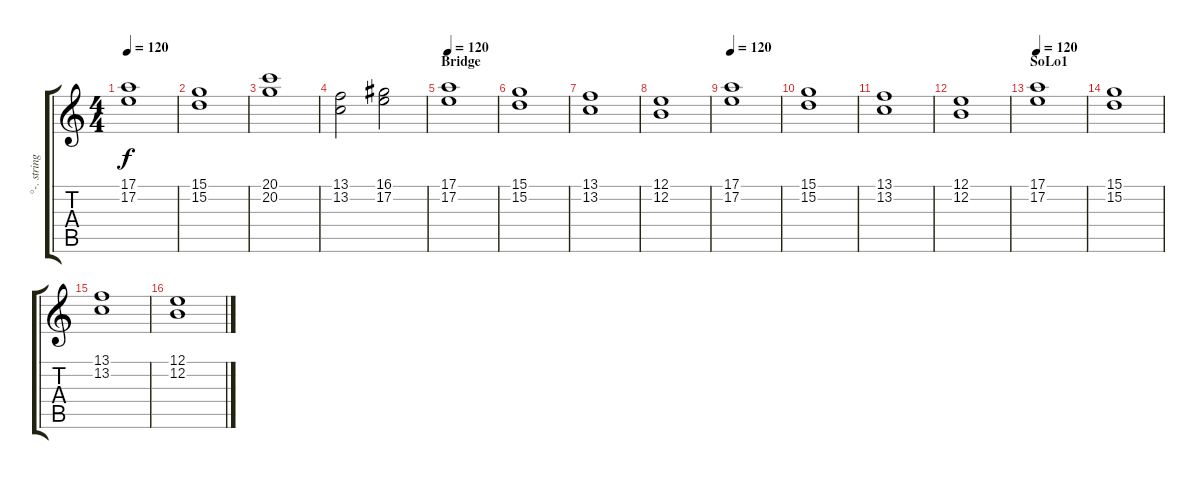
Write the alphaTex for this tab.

\track ("°-. strings .-°" "°-. string") {instrument synthstrings1}
\staff {score tabs}
\tuning (E4 B3 G3 D3 A2 E2) {hide}
\ts (4 4)
\tempo 120
\clef g2
\ks c
(17.1 17.2).1{dy f} |
(15.1 15.2).1 |
(20.1 20.2).1 |
(13.1 13.2).2 (16.1 17.2).2 |
\section ("" "Bridge")
\tempo 120
(17.1 17.2).1 |
(15.1 15.2).1 |
(13.1 13.2).1 |
(12.1 12.2).1 |
\tempo 120
(17.1 17.2).1 |
(15.1 15.2).1 |
(13.1 13.2).1 |
(12.1 12.2).1 |
\section ("" "SoLo1")
\tempo 120
(17.1 17.2).1 |
(15.1 15.2).1 |
(13.1 13.2).1 |
(12.1 12.2).1
